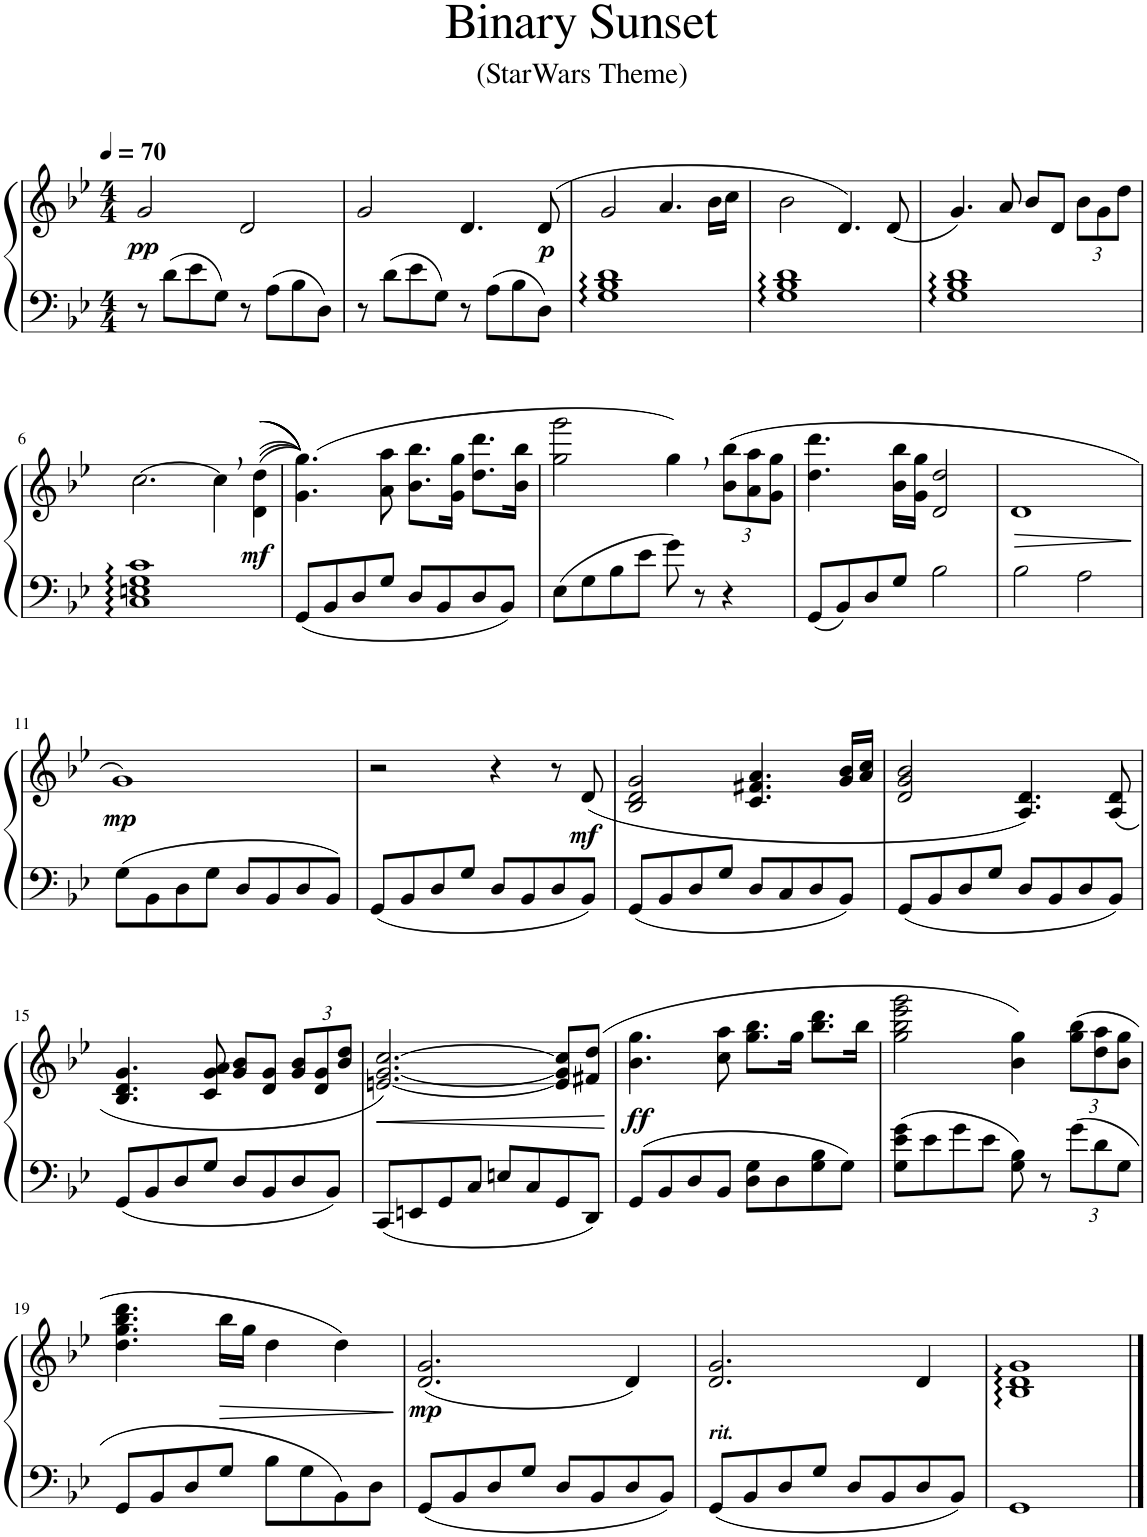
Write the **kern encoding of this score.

**kern	**kern	**dynam
*part1	*part1	*part1
*staff2	*staff1	*staff1/2
*I"Piano	*	*
*I'Pno.	*	*
*clefF4	*clefG2	*
*k[b-e-]	*k[b-e-]	*
*M4/4	*M4/4	*
*MM70	*MM70	*
=1	=1	=1
!	!	!LO:DY:b
8r	2g/	pp
8d\L	.	.
8e-\	.	.
8G\J	.	.
8r	2d/	.
8A\L	.	.
8B-\	.	.
8D\J	.	.
=2	=2	=2
8r	2g/	.
8d\L	.	.
8e-\	.	.
8G\J	.	.
8r	4.d/	.
8A\L	.	.
8B-\	.	.
!	!	!LO:DY:b
8D\J	(8d/	p
=3	=3	=3
1G:: 1B-:: 1d::	2g/	.
.	4.a/	.
.	16b-\LL	.
.	16cc\JJ	.
=4	=4	=4
1G:: 1B-:: 1d::	2b-\	.
.	4.d/)	.
.	(8d/	.
=5	=5	=5
1G:: 1B-:: 1d::	4.g/)	.
.	8a/	.
.	8b-/L	.
.	8d/J	.
*	*Xbrackettup	*
.	12b-\L	.
.	12g\	.
.	12dd\J	.
!!LO:LB:g=z
=6	=6	=6
1C:: 1En:: 1G:: 1c::	[2.cc\	.
.	8cc,\L]	.
!	!	!LO:DY:b
.	(((((((8d\ 8dd\J	mf
=7	=7	=7
8GG/L	(4.g\ 4.gg\)))))))	.
8BB-/	.	.
8D/	.	.
8G/J	8a\ 8aa\	.
8D/L	8.b-\ 8.bb-\L	.
8BB-/	.	.
.	16g\ 16gg\Jk	.
8D/	8.dd\ 8.ddd\L	.
8BB-/J	.	.
.	16b-\ 16bb-\Jk	.
=8	=8	=8
8E-\L	2gg\ 2ggg\	.
8G\	.	.
8B-\	.	.
8e-\J	.	.
8g\	4gg,\)	.
8r	.	.
4r	(12b-\ 12bb-\L	.
.	12a\ 12aa\	.
.	12g\ 12gg\J	.
=9	=9	=9
8GG/L	4.dd\ 4.ddd\	.
8BB-/	.	.
8D/	.	.
8G/J	16b-\ 16bb-\LL	.
.	16g\ 16gg\JJ	.
2B-\	2d/ 2dd/	.
=10	=10	=10
2B-\	1d	.
2A\	.	.
!!LO:LB:g=z
=11	=11	=11
!	!	!LO:DY:a=2
8G\L	1g)	mp
8BB-\	.	.
8D\	.	.
8G\J	.	.
8D/L	.	.
8BB-/	.	.
8D/	.	.
8BB-/J	.	.
=12	=12	=12
8GG/L	2r	.
8BB-/	.	.
8D/	.	.
8G/J	.	.
8D/L	4r	.
8BB-/	.	.
8D/	8r	.
!	!	!LO:DY:b
8BB-/J	(8d/	mf
=13	=13	=13
8GG/L	2B-/ 2d/ 2g/	.
8BB-/	.	.
8D/	.	.
8G/J	.	.
8D/L	4.c/ 4.f#X/ 4.a/	.
8C/	.	.
8D/	.	.
8BB-/J	16g/ 16b-/LL	.
.	16a/ 16cc/JJ	.
=14	=14	=14
8GG/L	2d/ 2g/ 2b-/	.
8BB-/	.	.
8D/	.	.
8G/J	.	.
8D/L	4.A/ 4.d/)	.
8BB-/	.	.
8D/	.	.
8BB-/J	(8A/ 8d/	.
!!LO:LB:g=z
=15	=15	=15
8GG/L	4.B-/ 4.d/ 4.g/	.
8BB-/	.	.
8D/	.	.
8G/J	8c/ 8g/ 8a/	.
8D/L	8g/ 8b-/L	.
8BB-/	8d/ 8g/J	.
8D/	12g/ 12b-/L	.
.	12d/ 12g/	.
8BB-/J	.	.
.	12b-/ 12dd/J	.
=16	=16	=16
8CC/L	[2.en/ [2.g/ [2.cc/)	.
8EEn/	.	.
8GG/	.	.
8C/J	.	.
8En/L	.	.
8C/	.	.
8GG/	8e/] 8g/] 8cc/]L	.
8DD/J	(8f#X/ 8dd/J	.
=17	=17	=17
!	!	!LO:DY:a=2
8GG/L	4.b-\ 4.gg\	ff
8BB-/	.	.
8D/	.	.
8BB-/J	8cc\ 8aa\	.
8D\ 8G\L	8.gg\ 8.bb-\L	.
8D\	.	.
.	16gg\Jk	.
8G\ 8B-\	8.bb-\ 8.ddd\L	.
8G\J	.	.
.	16bb-\Jk	.
=18	=18	=18
8G\ 8e-\ 8g\L	2gg\ 2bb-\ 2eee-\ 2ggg\	.
8e-\	.	.
8g\	.	.
8e-\J	.	.
8G\ 8B-\	4b-\ 4gg\)	.
8r	.	.
*Xbrackettup	*	*
12g\L	(12gg\ 12bb-\L	.
12d\	12dd\ 12aa\	.
12G\J	12b-\ 12gg\J	.
!!LO:LB:g=z
=19	=19	=19
8GG/L	4.dd\ 4.gg\ 4.bb-\ 4.ddd\	.
8BB-/	.	.
8D/	.	.
!	!	!LO:HP:b
8G/J	16bb-\LL	>
.	16gg\JJ	.
8B-\L	4dd\	.
8G\	.	.
8BB-\	4dd\)	.
8D\J	.	.
.	.	]
=20	=20	=20
!	!	!LO:DY:b
8GG/L	(2.d/ 2.g/	mp
8BB-/	.	.
8D/	.	.
8G/J	.	.
8D/L	.	.
8BB-/	.	.
8D/	4d/)	.
8BB-/J	.	.
=21	=21	=21
!LO:TX:a:Bi:t=rit.	!	!
8GG/L	2.d/ 2.g/	.
8BB-/	.	.
8D/	.	.
8G/J	.	.
8D/L	.	.
8BB-/	.	.
8D/	4d/	.
8BB-/J	.	.
=22	=22	=22
1GG	1B-:: 1d:: 1g::	.
==	==	==
*-	*-	*-
